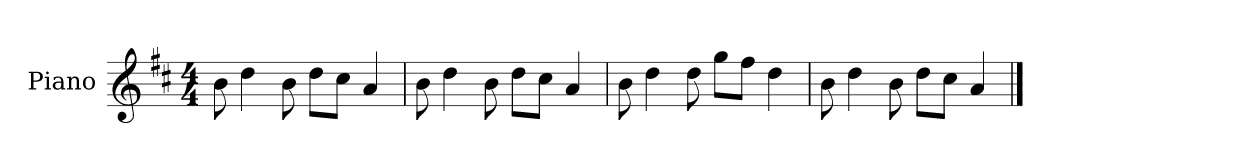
**kern
*part1
*staff1
*I"Piano
*I'P-no
*clefG2
*k[f#c#]
*M4/4
*MM90
=1
8b\
4dd\
8b\
8dd\L
8cc#\J
4a/
=2
8b\
4dd\
8b\
8dd\L
8cc#\J
4a/
=3
8b\
4dd\
8dd\
8gg\L
8ff#\J
4dd\
=4
8b\
4dd\
8b\
8dd\L
8cc#\J
4a/
==
*-
